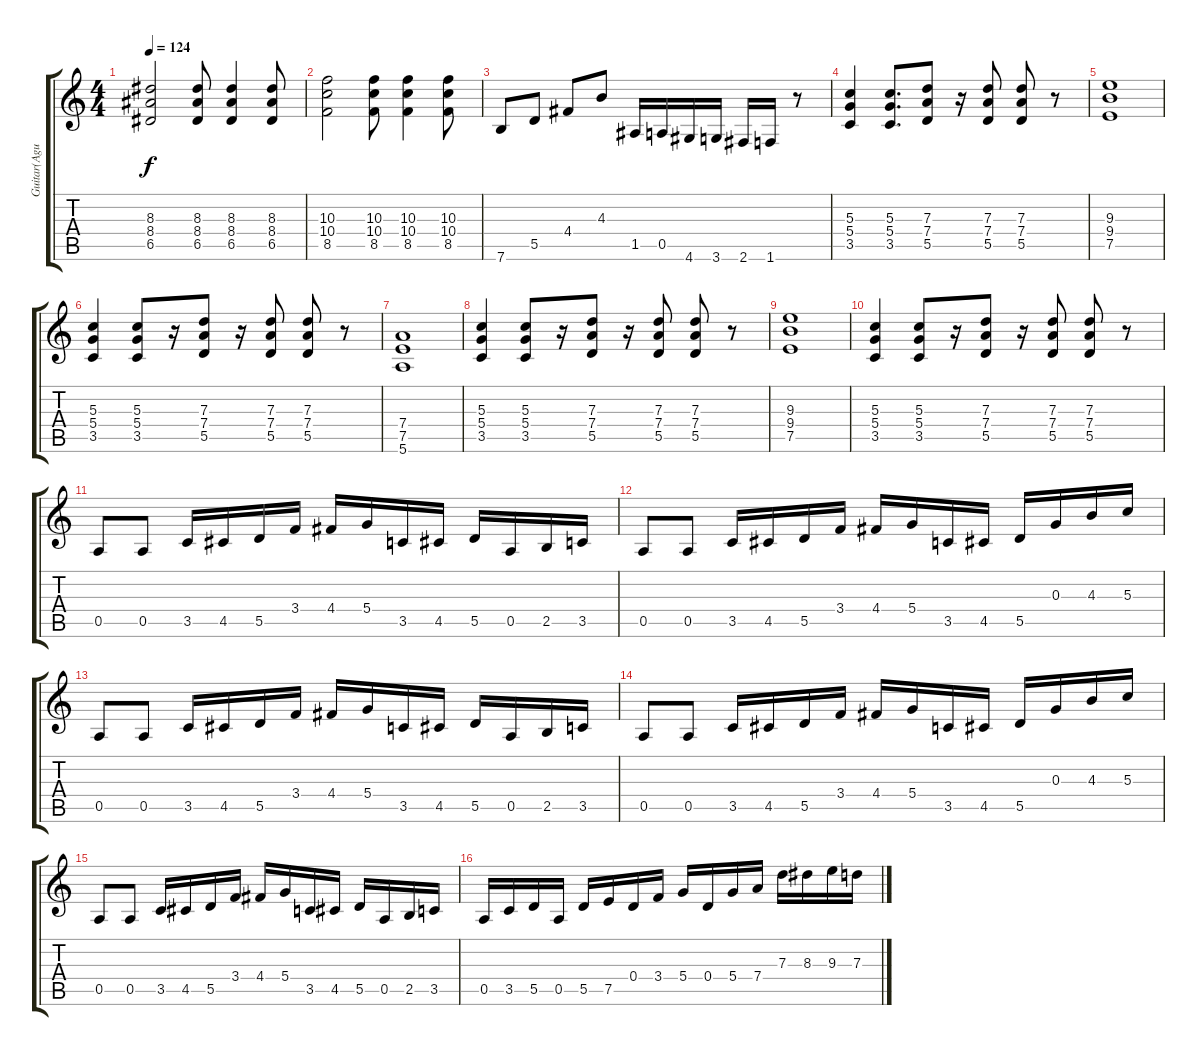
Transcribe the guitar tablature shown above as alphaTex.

\track ("Guitar(Agunk)" "Guitar(Agu") {instrument distortionguitar}
\staff {score tabs}
\tuning (E4 B3 G3 D3 A2 E2) {hide}
\ts (4 4)
\tempo 124
\clef g2
\ks c
(8.3 8.4 6.5).2{dy f} (8.3 8.4 6.5).8 (8.3 8.4 6.5).4 (8.3 8.4 6.5).8 |
(10.3 10.4 8.5).2 (10.3 10.4 8.5).8 (10.3 10.4 8.5).4 (10.3 10.4 8.5).8 |
7.6.8 5.5.8 4.4.8 4.3.8 1.5.16 0.5.16 4.6.16 3.6.16 2.6.16 1.6.16 r.8 |
(5.3 5.4 3.5).4 (5.3 5.4 3.5).8{d} (7.3 7.4 5.5).8 r.16 (7.3 7.4 5.5).8 (7.3 7.4 5.5).8 r.8 |
(9.3 9.4 7.5).1 |
(5.3 5.4 3.5).4 (5.3 5.4 3.5).8 r.16 (7.3 7.4 5.5).8 r.16 (7.3 7.4 5.5).8 (7.3 7.4 5.5).8 r.8 |
(7.4 7.5 5.6).1 |
(5.3 5.4 3.5).4 (5.3 5.4 3.5).8 r.16 (7.3 7.4 5.5).8 r.16 (7.3 7.4 5.5).8 (7.3 7.4 5.5).8 r.8 |
(9.3 9.4 7.5).1 |
(5.3 5.4 3.5).4 (5.3 5.4 3.5).8 r.16 (7.3 7.4 5.5).8 r.16 (7.3 7.4 5.5).8 (7.3 7.4 5.5).8 r.8 |
0.5.8 0.5.8 3.5.16 4.5.16 5.5.16 3.4.16 4.4.16 5.4.16 3.5.16 4.5.16 5.5.16 0.5.16 2.5.16 3.5.16 |
0.5.8 0.5.8 3.5.16 4.5.16 5.5.16 3.4.16 4.4.16 5.4.16 3.5.16 4.5.16 5.5.16 0.3.16 4.3.16 5.3.16 |
0.5.8 0.5.8 3.5.16 4.5.16 5.5.16 3.4.16 4.4.16 5.4.16 3.5.16 4.5.16 5.5.16 0.5.16 2.5.16 3.5.16 |
0.5.8 0.5.8 3.5.16 4.5.16 5.5.16 3.4.16 4.4.16 5.4.16 3.5.16 4.5.16 5.5.16 0.3.16 4.3.16 5.3.16 |
0.5.8 0.5.8 3.5.16 4.5.16 5.5.16 3.4.16 4.4.16 5.4.16 3.5.16 4.5.16 5.5.16 0.5.16 2.5.16 3.5.16 |
0.5.16 3.5.16 5.5.16 0.5.16 5.5.16 7.5.16 0.4.16 3.4.16 5.4.16 0.4.16 5.4.16 7.4.16 7.3.16 8.3.16 9.3.16 7.3.16
